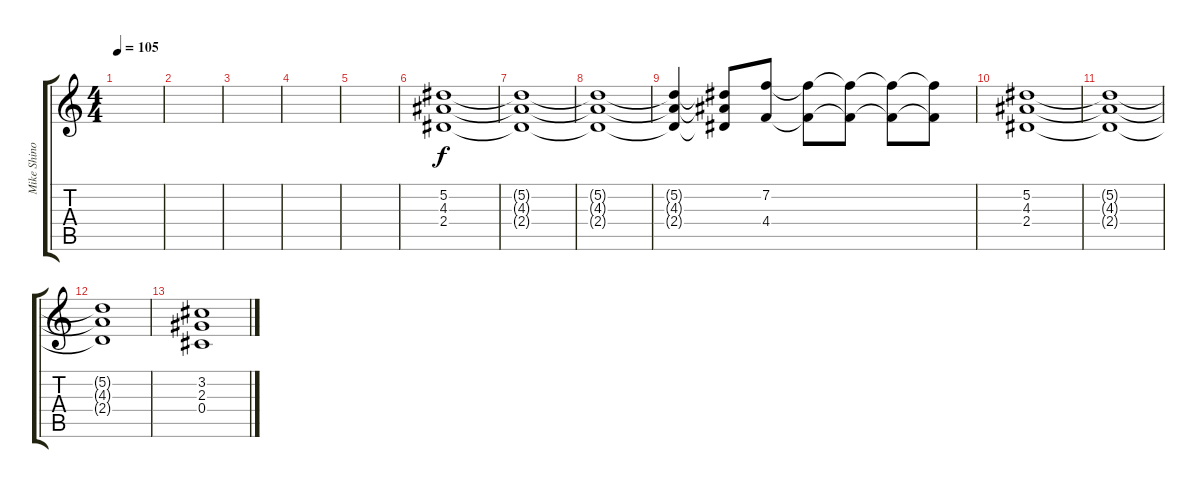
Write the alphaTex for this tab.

\track ("Mike Shinoda (2nd Guitar)" "Mike Shino") {instrument distortionguitar}
\staff {score tabs}
\tuning (Eb4 Bb3 Gb3 Db3 Ab2 Db2) {hide}
\ts (4 4)
\tempo 105
\clef g2
\ks c
|
|
|
|
|
(5.2 4.3 2.4).1 |
(5.2{t} 4.3{t} 2.4{t}).1 |
(5.2{t} 4.3{t} 2.4{t}).1 |
(5.2{t} 4.3{t} 2.4{t}).4 (5.2{t} 4.3{t} 2.4{t}).8 (7.2 4.4).8 (7.2{t} 4.4{t}).8 (7.2{t} 4.4{t}).8 (7.2{t} 4.4{t}).8 (7.2{t} 4.4{t}).8 |
(5.2 4.3 2.4).1 |
(5.2{t} 4.3{t} 2.4{t}).1 |
(5.2{t} 4.3{t} 2.4{t}).1 |
(3.2 2.3 0.4).1
